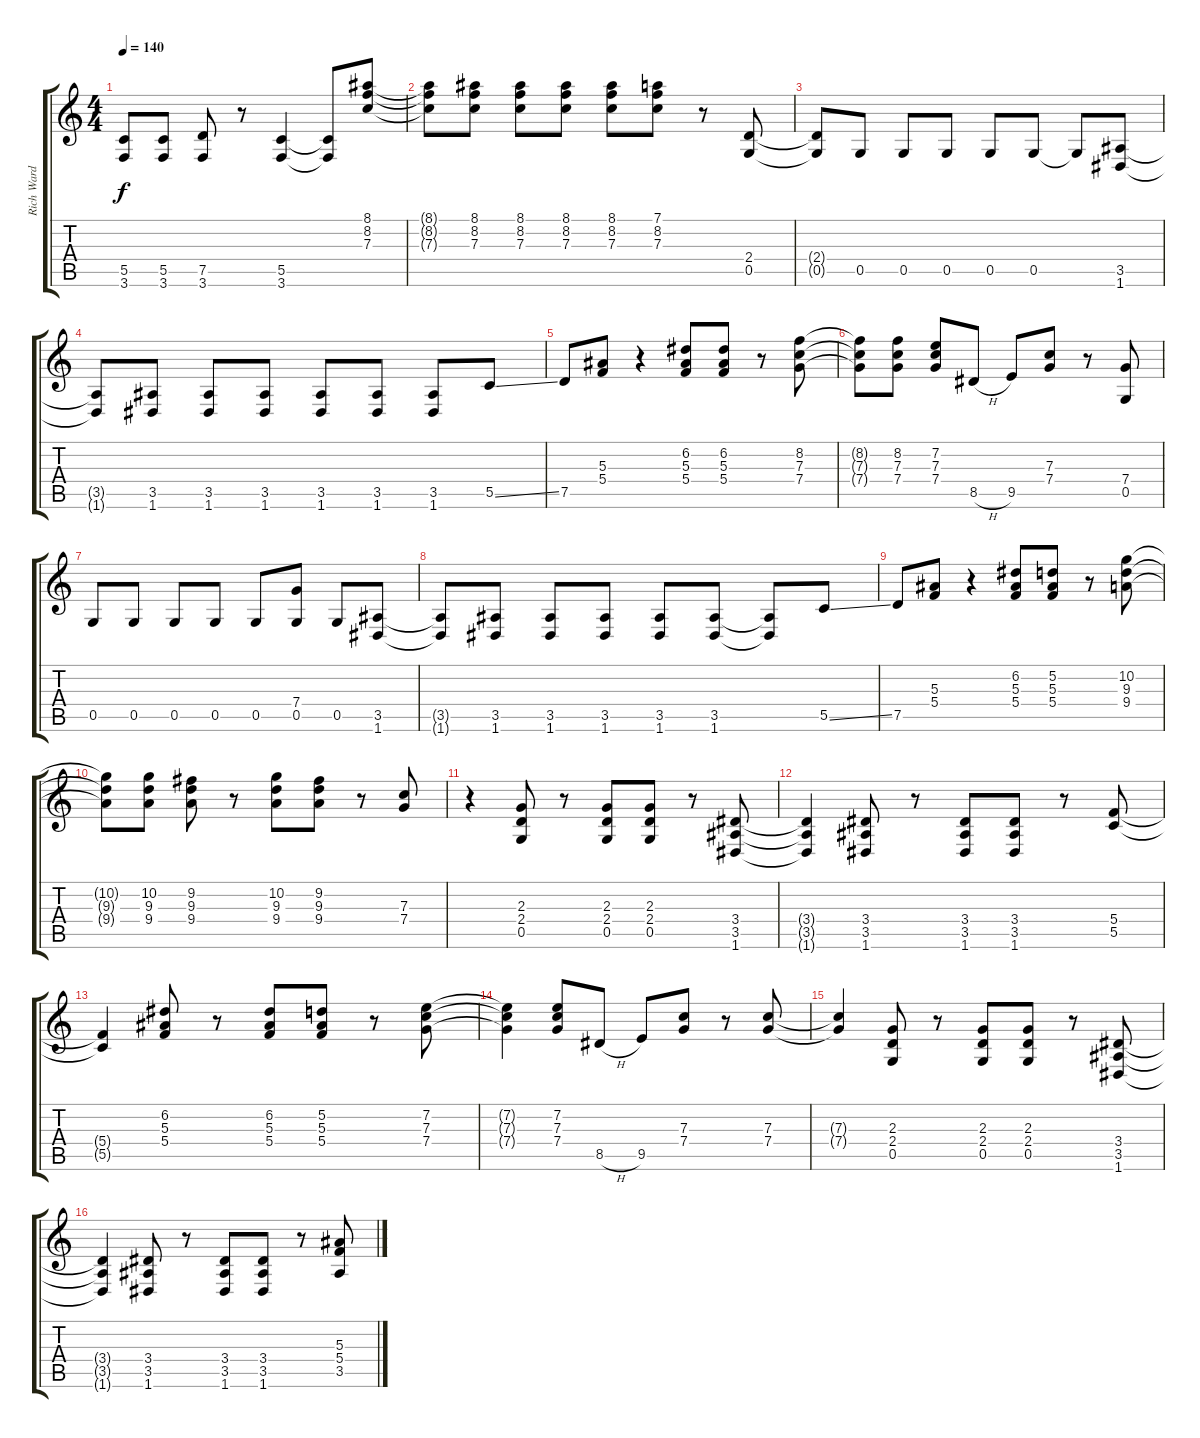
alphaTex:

\track ("Rich Ward" "Rich Ward") {instrument distortionguitar}
\staff {score tabs}
\tuning (D4 A3 F3 C3 G2 D2) {hide}
\ts (4 4)
\tempo 140
\clef g2
\ks c
(5.5{t} 3.6{t}).8{dy f} (5.5 3.6).8 (7.5 3.6).8 r.8 (5.5 3.6).4 (5.5{t} 3.6{t}).8 (8.1 8.2 7.3).8 |
(8.1{t} 8.2{t} 7.3{t}).8 (8.1 8.2 7.3).8 (8.1 8.2 7.3).8 (8.1 8.2 7.3).8 (8.1 8.2 7.3).8 (7.1 8.2 7.3).8 r.8 (2.4 0.5).8 |
(2.4{t} 0.5{t}).8 0.5.8 0.5.8 0.5.8 0.5.8 0.5.8 0.5{t}.8 (3.5 1.6).8 |
(3.5{t} 1.6{t}).8 (3.5 1.6).8 (3.5 1.6).8 (3.5 1.6).8 (3.5 1.6).8 (3.5 1.6).8 (3.5 1.6).8 5.5{ss}.8 |
7.5.8 (5.3 5.4).8 r.4 (6.2 5.3 5.4).8 (6.2 5.3 5.4).8 r.8 (8.2 7.3 7.4).8 |
(8.2{t} 7.3{t} 7.4{t}).8 (8.2 7.3 7.4).8 (7.2 7.3 7.4).8 8.5{h}.8 9.5.8 (7.3 7.4).8 r.8 (7.4 0.5).8 |
0.5.8 0.5.8 0.5.8 0.5.8 0.5.8 (7.4 0.5).8 0.5.8 (3.5 1.6).8 |
(3.5{t} 1.6{t}).8 (3.5 1.6).8 (3.5 1.6).8 (3.5 1.6).8 (3.5 1.6).8 (3.5 1.6).8 (3.5{t} 1.6{t}).8 5.5{ss}.8 |
7.5.8 (5.3 5.4).8 r.4 (6.2 5.3 5.4).8 (5.2 5.3 5.4).8 r.8 (10.2 9.3 9.4).8 |
(10.2{t} 9.3{t} 9.4{t}).8 (10.2 9.3 9.4).8 (9.2 9.3 9.4).8 r.8 (10.2 9.3 9.4).8 (9.2 9.3 9.4).8 r.8 (7.3 7.4).8 |
r.4 (2.3 2.4 0.5).8 r.8 (2.3 2.4 0.5).8 (2.3 2.4 0.5).8 r.8 (3.4 3.5 1.6).8 |
(3.4{t} 3.5{t} 1.6{t}).4 (3.4 3.5 1.6).8 r.8 (3.4 3.5 1.6).8 (3.4 3.5 1.6).8 r.8 (5.4 5.5).8 |
(5.4{t} 5.5{t}).4 (6.2 5.3 5.4).8 r.8 (6.2 5.3 5.4).8 (5.2 5.3 5.4).8 r.8 (7.2 7.3 7.4).8 |
(7.2{t} 7.3{t} 7.4{t}).4 (7.2 7.3 7.4).8 8.5{h}.8 9.5.8 (7.3 7.4).8 r.8 (7.3 7.4).8 |
(7.3{t} 7.4{t}).4 (2.3 2.4 0.5).8 r.8 (2.3 2.4 0.5).8 (2.3 2.4 0.5).8 r.8 (3.4 3.5 1.6).8 |
(3.4{t} 3.5{t} 1.6{t}).4 (3.4 3.5 1.6).8 r.8 (3.4 3.5 1.6).8 (3.4 3.5 1.6).8 r.8 (5.3 5.4 3.5).8
